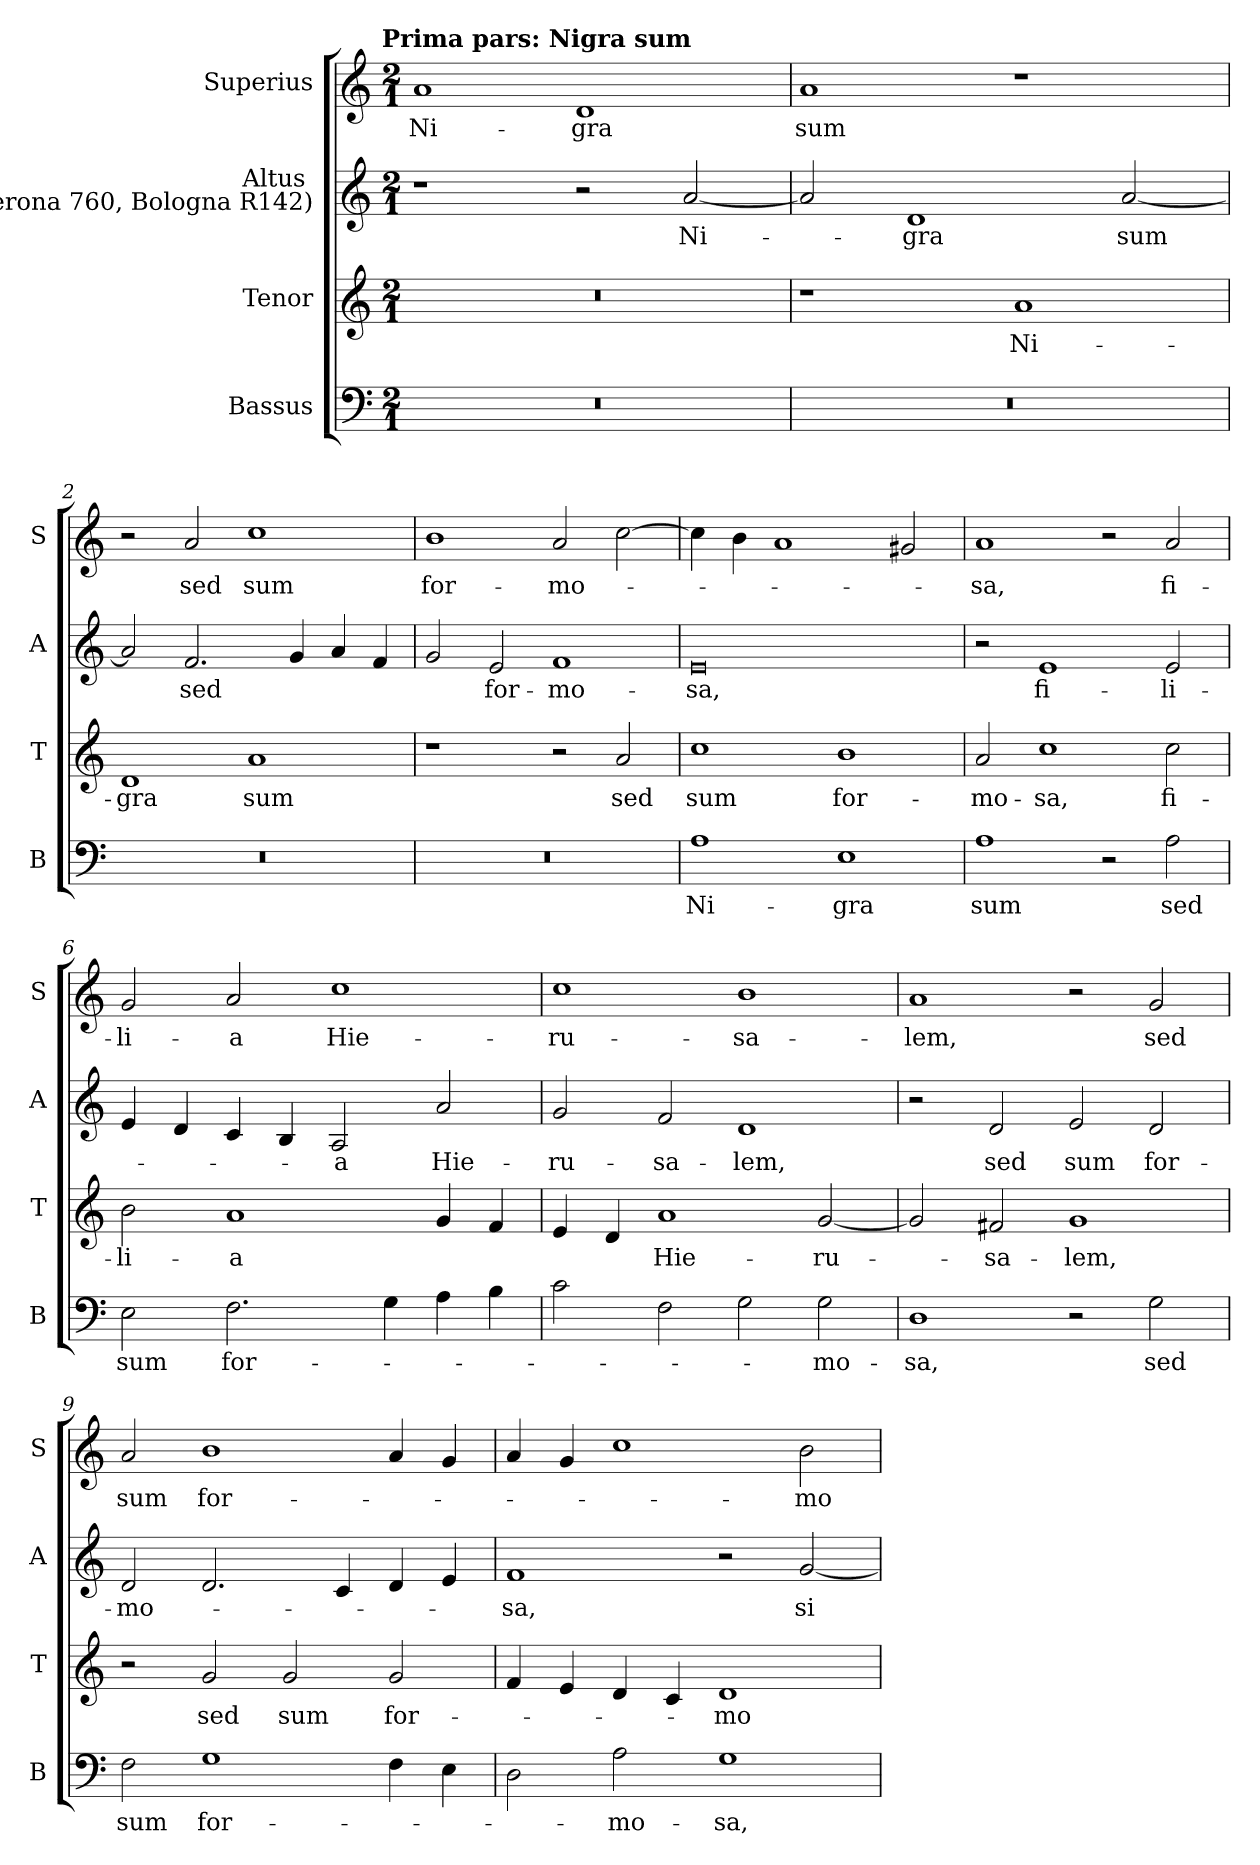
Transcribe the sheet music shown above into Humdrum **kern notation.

**kern	**text	**kern	**text	**kern	**text	**kern	**text
*part4	*part4	*part3	*part3	*part2	*part2	*part1	*part1
*staff4	*staff4	*staff3	*staff3	*staff2	*staff2	*staff1	*staff1
*I"Bassus	*	*I"Tenor	*	*I"Altus \n(Verona 760, Bologna R142)	*	*I"Superius	*
*I'B	*	*I'T	*	*I'A	*	*I'S	*
*clefF4	*	*clefG2	*	*clefG2	*	*clefG2	*
*k[]	*	*k[]	*	*k[]	*	*k[]	*
*C:	*	*C:	*	*C:	*	*C:	*
!!LO:TX:omd:t=Prima pars&colon; Nigra sum
*M2/1	*	*M2/1	*	*M2/1	*	*M2/1	*
=	=	=	=	=	=	=	=
0r	.	0r	.	1r	.	1a	Ni-
.	.	.	.	2r	.	1d	-gra
.	.	.	.	[2a	Ni-	.	.
=1	=1	=1	=1	=1	=1	=1	=1
0r	.	1r	.	2a]	.	1a	sum
.	.	.	.	1d	-gra	.	.
.	.	1a	Ni-	.	.	1r	.
.	.	.	.	[2a	sum	.	.
=2	=2	=2	=2	=2	=2	=2	=2
0r	.	1d	-gra	2a]	.	2r	.
.	.	.	.	2.f	sed	2a	sed
.	.	1a	sum	.	.	1cc	sum
.	.	.	.	4g	.	.	.
.	.	.	.	4a	.	.	.
.	.	.	.	4f	.	.	.
=3	=3	=3	=3	=3	=3	=3	=3
0r	.	1r	.	2g	.	1b	for-
.	.	.	.	2e	for-	.	.
.	.	2r	.	1f	-mo-	2a	-mo-
.	.	2a	sed	.	.	[2cc	.
=4	=4	=4	=4	=4	=4	=4	=4
1A	Ni-	1cc	sum	0e	-sa,	4cc]	.
.	.	.	.	.	.	4b	.
.	.	.	.	.	.	1a	.
1E	-gra	1b	for-	.	.	.	.
.	.	.	.	.	.	2g#X	.
=5	=5	=5	=5	=5	=5	=5	=5
1A	sum	2a	-mo-	2r	.	1a	-sa,
.	.	1cc	-sa,	1e	fi-	.	.
2r	.	.	.	.	.	2r	.
2A	sed	2cc	fi-	2e	-li-	2a	fi-
=6	=6	=6	=6	=6	=6	=6	=6
2E	sum	2b	-li-	4e	.	2g	-li-
.	.	.	.	4d	.	.	.
2.F	for-	1a	-a	4c	.	2a	-a
.	.	.	.	4B	.	.	.
.	.	.	.	2A	-a	1cc	Hie-
4G	.	.	.	.	.	.	.
4A	.	4g	.	2a	Hie-	.	.
4B	.	4f	.	.	.	.	.
=7	=7	=7	=7	=7	=7	=7	=7
2c	.	4e	.	2g	-ru-	1cc	-ru-
.	.	4d	.	.	.	.	.
2F	.	1a	Hie-	2f	-sa-	.	.
2G	.	.	.	1d	-lem,	1b	-sa-
2G	-mo-	[2g	-ru-	.	.	.	.
=8	=8	=8	=8	=8	=8	=8	=8
1D	-sa,	2g]	.	2r	.	1a	-lem,
.	.	2f#X	-sa-	2d	sed	.	.
2r	.	1g	-lem,	2e	sum	2r	.
2G	sed	.	.	2d	for-	2g	sed
=9	=9	=9	=9	=9	=9	=9	=9
2F	sum	2r	.	2d	-mo-	2a	sum
1G	for-	2g	sed	2.d	.	1b	for-
.	.	2g	sum	.	.	.	.
.	.	.	.	4c	.	.	.
4F	.	2g	for-	4d	.	4a	.
4E	.	.	.	4e	.	4g	.
=10	=10	=10	=10	=10	=10	=10	=10
2D	.	4f	.	1f	-sa,	4a	.
.	.	4e	.	.	.	4g	.
2A	-mo-	4d	.	.	.	1cc	.
.	.	4c	.	.	.	.	.
1G	-sa,	1d	-mo-	2r	.	.	.
.	.	.	.	[2g	si-	2b	-mo-
=	=	=	=	=	=	=	=
*-	*-	*-	*-	*-	*-	*-	*-
